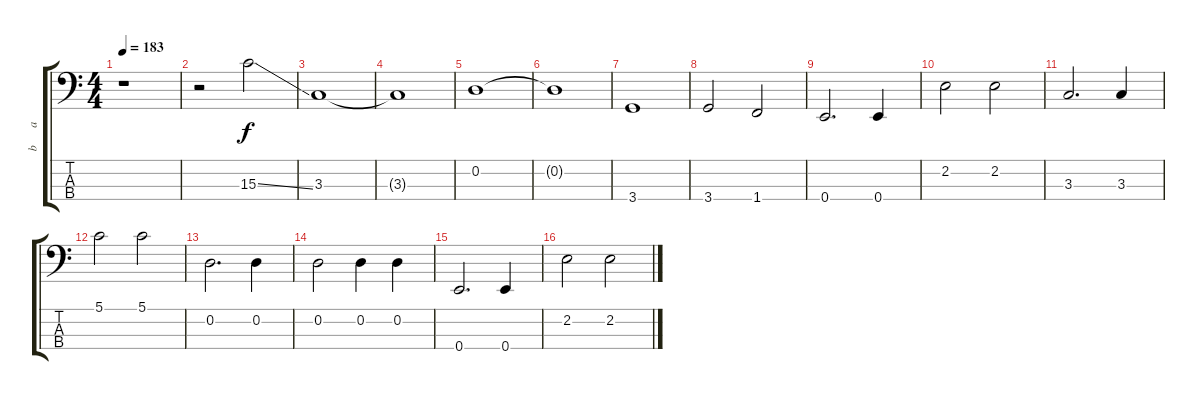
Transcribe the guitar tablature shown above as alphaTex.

\track ("b      a       s      s" "b      a  ") {instrument electricbassfinger}
\staff {score tabs}
\tuning (G2 D2 A1 E1) {hide}
\ts (4 4)
\tempo 183
\clef f4
\ks c
r.1{dy f} |
r.2 15.3{ss}.2 |
3.3.1 |
3.3{t}.1 |
0.2.1 |
0.2{t}.1 |
3.4.1 |
3.4.2 1.4.2 |
0.4.2{d} 0.4.4 |
2.2.2 2.2.2 |
3.3.2{d} 3.3.4 |
5.1.2 5.1.2 |
0.2.2{d} 0.2.4 |
0.2.2 0.2.4 0.2.4 |
0.4.2{d} 0.4.4 |
2.2.2 2.2.2
